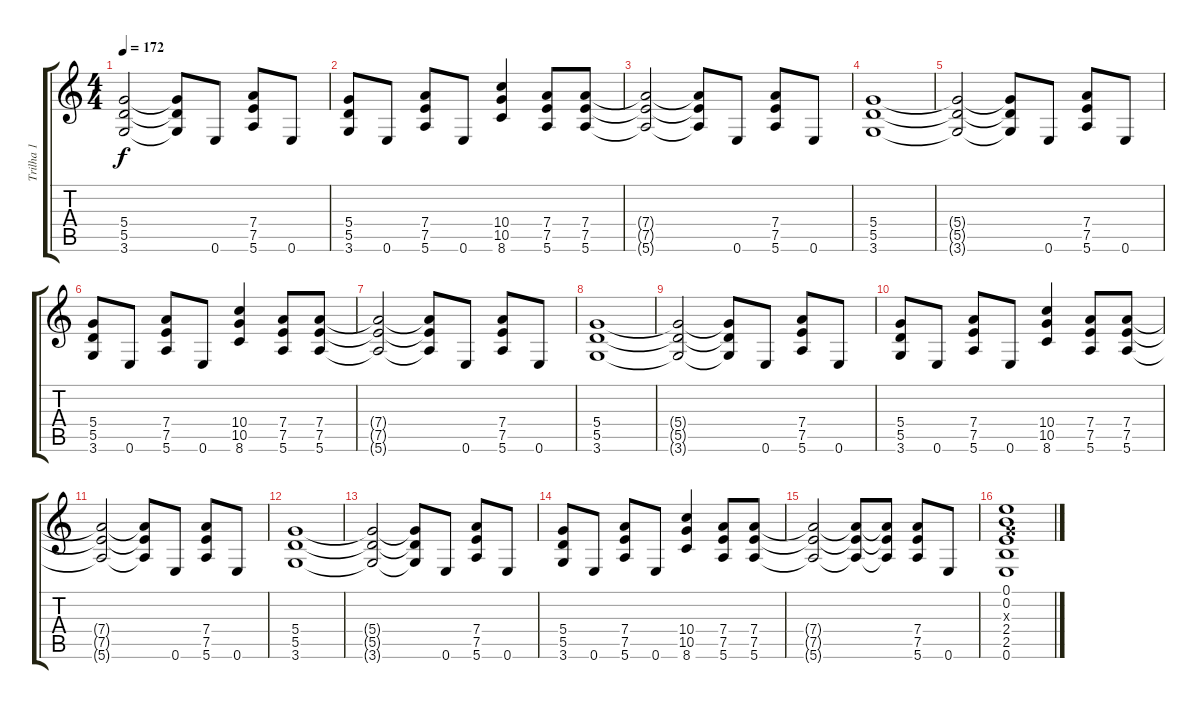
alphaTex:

\track ("Trilha 1" "Trilha 1") {instrument distortionguitar}
\staff {score tabs}
\tuning (E4 B3 G3 D3 A2 E2) {hide}
\ts (4 4)
\tempo 172
\clef g2
\ks c
(5.4{t} 5.5{t} 3.6{t}).2{dy f} (5.4{t} 5.5{t} 3.6{t}).8 0.6.8 (7.4 7.5 5.6).8 0.6.8 |
(5.4 5.5 3.6).8 0.6.8 (7.4 7.5 5.6).8 0.6.8 (10.4 10.5 8.6).4 (7.4 7.5 5.6).8 (7.4 7.5 5.6).8 |
(7.4{t} 7.5{t} 5.6{t}).2 (7.4{t} 7.5{t} 5.6{t}).8 0.6.8 (7.4 7.5 5.6).8 0.6.8 |
(5.4 5.5 3.6).1 |
(5.4{t} 5.5{t} 3.6{t}).2 (5.4{t} 5.5{t} 3.6{t}).8 0.6.8 (7.4 7.5 5.6).8 0.6.8 |
(5.4 5.5 3.6).8 0.6.8 (7.4 7.5 5.6).8 0.6.8 (10.4 10.5 8.6).4 (7.4 7.5 5.6).8 (7.4 7.5 5.6).8 |
(7.4{t} 7.5{t} 5.6{t}).2 (7.4{t} 7.5{t} 5.6{t}).8 0.6.8 (7.4 7.5 5.6).8 0.6.8 |
(5.4 5.5 3.6).1 |
(5.4{t} 5.5{t} 3.6{t}).2 (5.4{t} 5.5{t} 3.6{t}).8 0.6.8 (7.4 7.5 5.6).8 0.6.8 |
(5.4 5.5 3.6).8 0.6.8 (7.4 7.5 5.6).8 0.6.8 (10.4 10.5 8.6).4 (7.4 7.5 5.6).8 (7.4 7.5 5.6).8 |
(7.4{t} 7.5{t} 5.6{t}).2 (7.4{t} 7.5{t} 5.6{t}).8 0.6.8 (7.4 7.5 5.6).8 0.6.8 |
(5.4 5.5 3.6).1 |
(5.4{t} 5.5{t} 3.6{t}).2 (5.4{t} 5.5{t} 3.6{t}).8 0.6.8 (7.4 7.5 5.6).8 0.6.8 |
(5.4 5.5 3.6).8 0.6.8 (7.4 7.5 5.6).8 0.6.8 (10.4 10.5 8.6).4 (7.4 7.5 5.6).8 (7.4 7.5 5.6).8 |
(7.4{t} 7.5{t} 5.6{t}).2 (7.4{t} 7.5{t} 5.6{t}).8 (7.4{t} 7.5{t} 5.6{t}).8 (7.4 7.5 5.6).8 0.6.8 |
(0.1 0.2 0.3{x} 2.4 2.5 0.6).1
